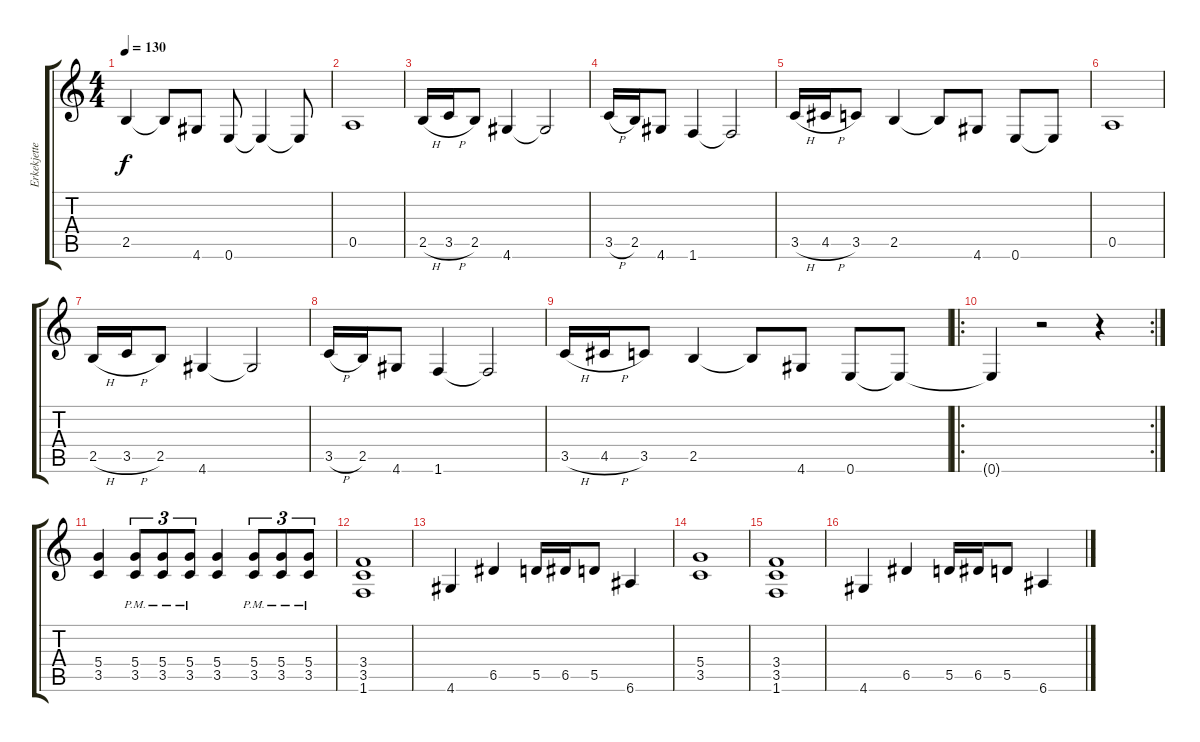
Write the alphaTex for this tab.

\track ("Erkekjetter Silenoz" "Erkekjette") {instrument overdrivenguitar}
\staff {score tabs}
\tuning (E4 B3 G3 D3 A2 E2) {hide}
\ts (4 4)
\tempo 130
\clef g2
\ks c
2.5.4{dy f} 2.5{t}.8 4.6.8 0.6.8 0.6{t}.4 0.6{t}.8 |
0.5.1 |
2.5{h}.16 3.5{h}.16 2.5.8 4.6.4 4.6{t}.2 |
3.5{h}.16 2.5.16 4.6.8 1.6.4 1.6{t}.2 |
3.5{h}.16 4.5{h}.16 3.5.8 2.5.4 2.5{t}.8 4.6.8 0.6.8 0.6{t}.8 |
0.5.1 |
2.5{h}.16 3.5{h}.16 2.5.8 4.6.4 4.6{t}.2 |
3.5{h}.16 2.5.16 4.6.8 1.6.4 1.6{t}.2 |
3.5{h}.16 4.5{h}.16 3.5.8 2.5.4 2.5{t}.8 4.6.8 0.6.8 0.6{t}.8 |
\ro
\rc 2
0.6{t}.4 r.2 r.4 |
(5.4 3.5).4 (5.4{pm} 3.5{pm}).8{tu (3 2)} (5.4{pm} 3.5{pm}).8{tu (3 2)} (5.4{pm} 3.5{pm}).8{tu (3 2)} (5.4 3.5).4 (5.4{pm} 3.5{pm}).8{tu (3 2)} (5.4{pm} 3.5{pm}).8{tu (3 2)} (5.4{pm} 3.5{pm}).8{tu (3 2)} |
(3.4 3.5 1.6).1 |
4.6.4 6.5.4 5.5.16 6.5.16 5.5.8 6.6.4 |
(5.4 3.5).1 |
(3.4 3.5 1.6).1 |
4.6.4 6.5.4 5.5.16 6.5.16 5.5.8 6.6.4
